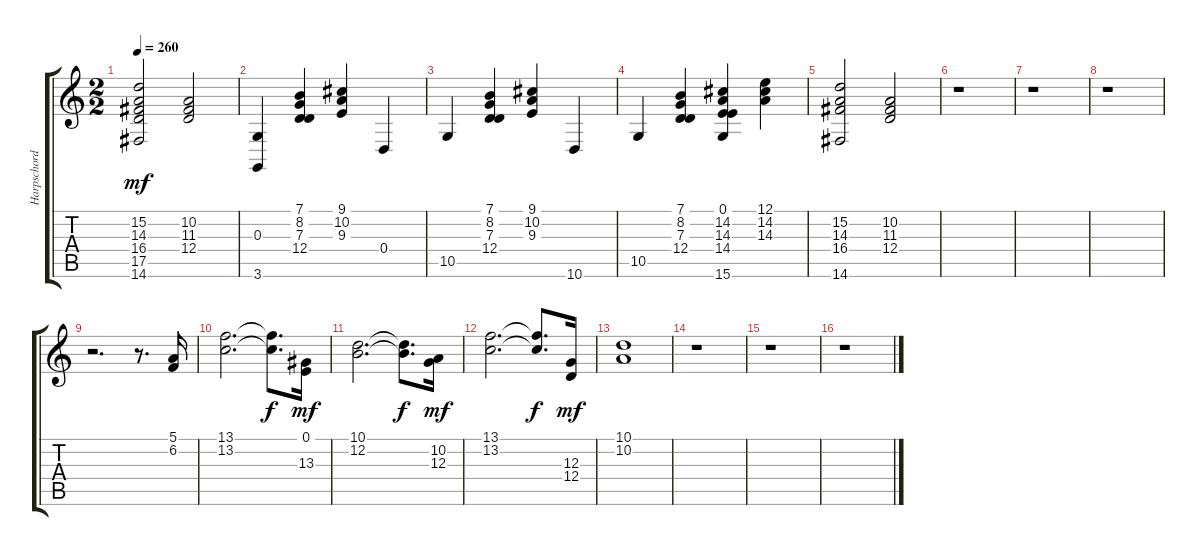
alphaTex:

\track ("Harpschord" "Harpschord") {instrument harpsichord}
\staff {score tabs}
\tuning (E4 B3 G3 D3 A2 E2) {hide}
\ts (2 2)
\tempo 260
\clef g2
\ks c
(15.2 14.3 16.4 17.5 14.6).2{dy mf} (10.2 11.3 12.4).2 |
(0.3 3.6).4 (7.1 8.2 7.3 12.4).4 (9.1 10.2 9.3).4 0.4.4 |
10.5.4 (7.1 8.2 7.3 12.4).4 (9.1 10.2 9.3).4 10.6.4 |
10.5.4 (7.1 8.2 7.3 12.4).4 (0.1 14.2 14.3 14.4 15.6).4 (12.1 14.2 14.3).4 |
(15.2 14.3 16.4 14.6).2 (10.2 11.3 12.4).2 |
r.1 |
r.1 |
r.1 |
r.2{d} r.8{d} (5.1 6.2).16 |
(13.1 13.2).2{d} (13.1{t} 13.2{t}).8{d dy f} (0.1 13.3).16{dy mf} |
(10.1 12.2).2{d} (10.1{t} 12.2{t}).8{d dy f} (10.2 12.3).16{dy mf} |
(13.1 13.2).2{d} (13.1{t} 13.2{t}).8{d dy f} (12.3 12.4).16{dy mf} |
(10.1 10.2).1 |
r.1 |
r.1 |
r.1
